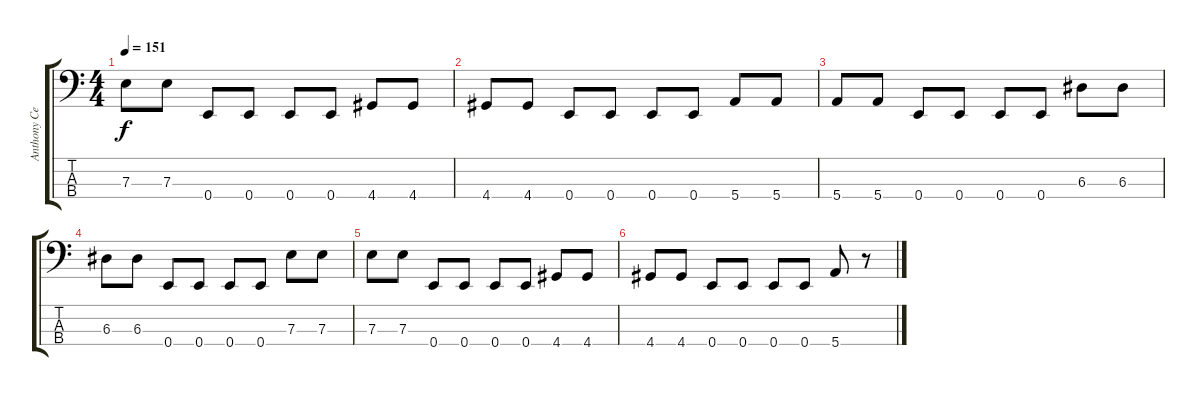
\track ("Anthony Celestino (Bass)" "Anthony Ce") {instrument electricbassfinger}
\staff {score tabs}
\tuning (G2 D2 A1 E1) {hide}
\ts (4 4)
\tempo 151
\clef f4
\ks c
7.3.8{dy f} 7.3.8 0.4.8 0.4.8 0.4.8 0.4.8 4.4.8 4.4.8 |
4.4.8 4.4.8 0.4.8 0.4.8 0.4.8 0.4.8 5.4.8 5.4.8 |
5.4.8 5.4.8 0.4.8 0.4.8 0.4.8 0.4.8 6.3.8 6.3.8 |
6.3.8 6.3.8 0.4.8 0.4.8 0.4.8 0.4.8 7.3.8 7.3.8 |
7.3.8 7.3.8 0.4.8 0.4.8 0.4.8 0.4.8 4.4.8 4.4.8 |
4.4.8 4.4.8 0.4.8 0.4.8 0.4.8 0.4.8 5.4.8 r.8
